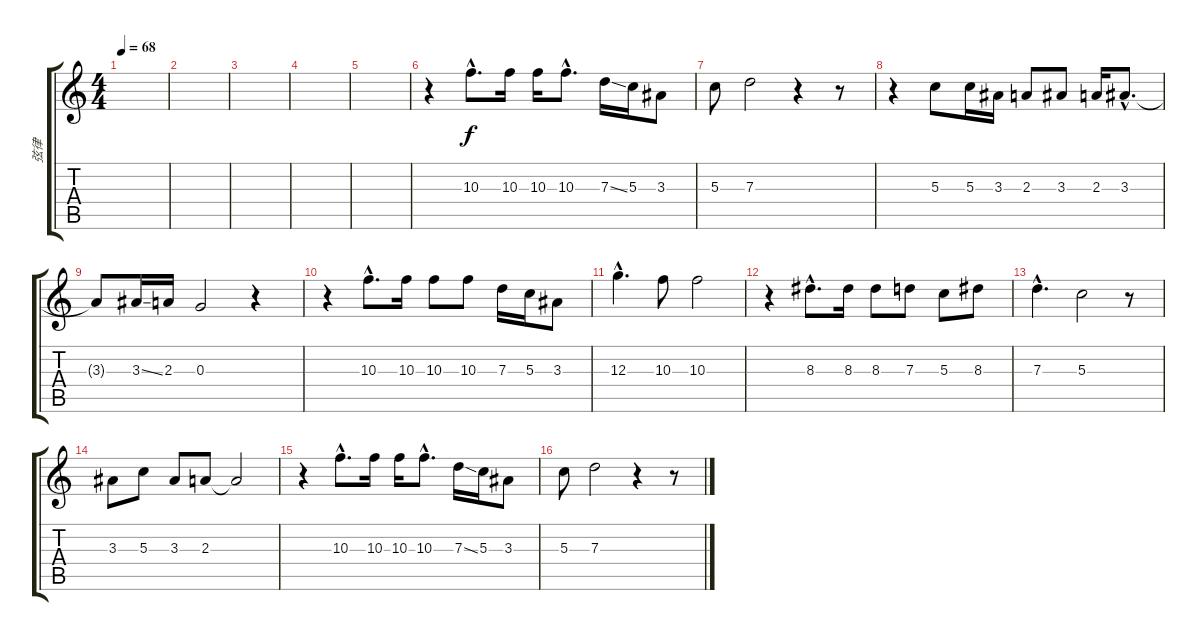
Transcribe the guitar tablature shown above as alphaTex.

\track ("弦律" "弦律") {instrument acousticguitarsteel}
\staff {score tabs}
\tuning (E4 B3 G3 D3 A2 E2) {hide}
\ts (4 4)
\tempo 68
\clef g2
\ks c
|
|
|
|
|
r.4 10.3{hac}.8{d} 10.3.16 10.3.16 10.3{hac}.8{d} 7.3{ss}.16 5.3.16 3.3.8 |
5.3.8 7.3.2 r.4 r.8 |
r.4 5.3.8 5.3.16 3.3.16 2.3.8 3.3.8 2.3.16 3.3{hac}.8{d} |
3.3{t}.8 3.3{ss}.16 2.3.16 0.3.2 r.4 |
r.4 10.3{hac}.8{d} 10.3.16 10.3.8 10.3.8 7.3.16 5.3.16 3.3.8 |
12.3{hac}.4{d} 10.3.8 10.3.2 |
r.4 8.3{hac}.8{d} 8.3.16 8.3.8 7.3.8 5.3.8 8.3.8 |
7.3{hac}.4{d} 5.3.2 r.8 |
3.3.8 5.3.8 3.3.8 2.3.8 2.3{t}.2 |
r.4 10.3{hac}.8{d} 10.3.16 10.3.16 10.3{hac}.8{d} 7.3{ss}.16 5.3.16 3.3.8 |
5.3.8 7.3.2 r.4 r.8
